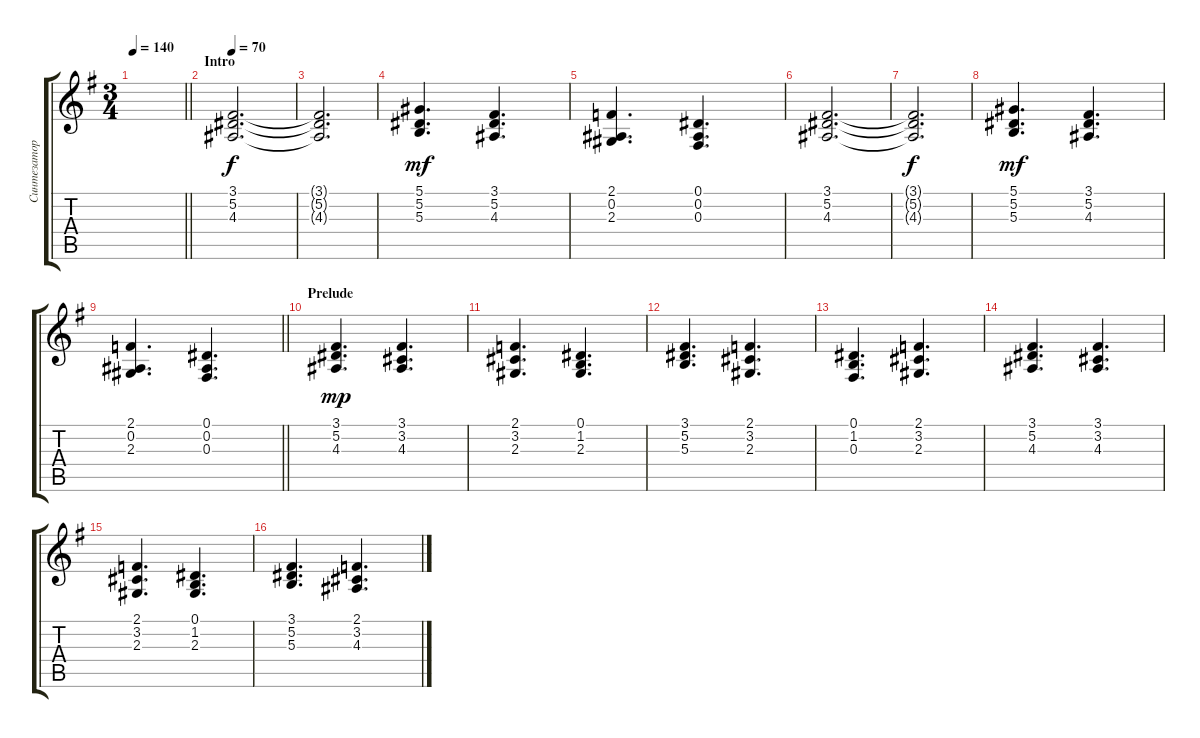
\track ("Синтезатор" "Синтезатор") {instrument stringensemble1}
\staff {score tabs}
\tuning (Eb4 Bb3 Gb3 Db3 Ab2 Eb2) {hide}
\ts (3 4)
\tempo 140
\clef g2
\barLineRight lightlight
\ks eminor
|
\section ("" "Intro")
\tempo 70
(3.1 5.2 4.3).2{d} |
(3.1{t} 5.2{t} 4.3{t}).2{d dy f} |
(5.1 5.2 5.3).4{d dy mf} (3.1 5.2 4.3).4{d} |
(2.1 0.2 2.3).4{d} (0.1 0.2 0.3).4{d} |
(3.1 5.2 4.3).2{d} |
(3.1{t} 5.2{t} 4.3{t}).2{d dy f} |
(5.1 5.2 5.3).4{d dy mf} (3.1 5.2 4.3).4{d} |
\barLineRight lightlight
(2.1 0.2 2.3).4{d} (0.1 0.2 0.3).4{d} |
\section ("" "Prelude")
(3.1 5.2 4.3).4{d dy mp} (3.1 3.2 4.3).4{d} |
(2.1 3.2 2.3).4{d} (0.1 1.2 2.3).4{d} |
(3.1 5.2 5.3).4{d} (2.1 3.2 2.3).4{d} |
(0.1 1.2 0.3).4{d} (2.1 3.2 2.3).4{d} |
(3.1 5.2 4.3).4{d} (3.1 3.2 4.3).4{d} |
(2.1 3.2 2.3).4{d} (0.1 1.2 2.3).4{d} |
(3.1 5.2 5.3).4{d} (2.1 3.2 4.3).4{d}
